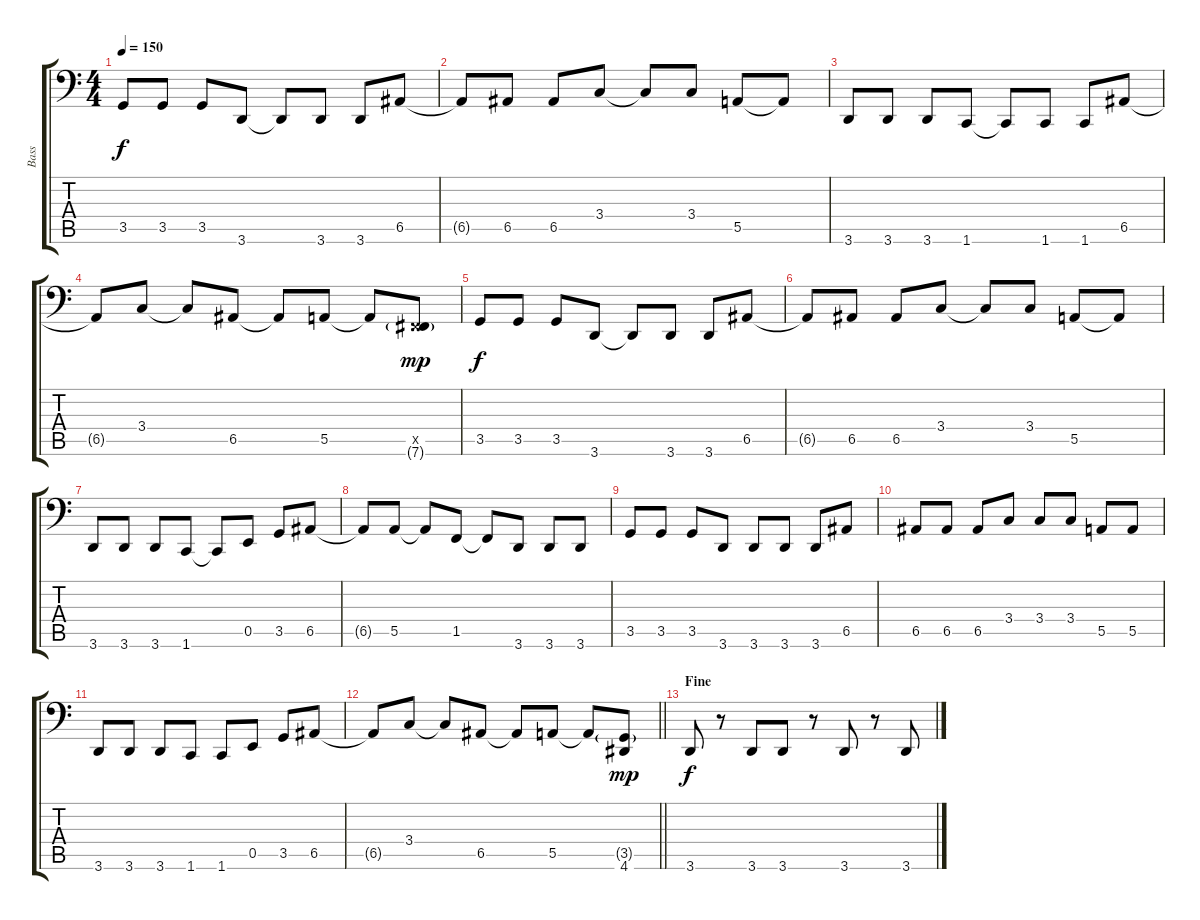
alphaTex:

\track ("Bass" "Bass") {instrument electricbasspick}
\staff {score tabs}
\tuning (C3 G2 D2 A1 E1 B0) {hide}
\ts (4 4)
\tempo 150
\clef f4
\ks c
3.5.8{dy f} 3.5.8 3.5.8 3.6.8 3.6{t}.8 3.6.8 3.6.8 6.5.8 |
6.5{t}.8 6.5.8 6.5.8 3.4.8 3.4{t}.8 3.4.8 5.5.8 5.5{t}.8 |
3.6.8 3.6.8 3.6.8 1.6.8 1.6{t}.8 1.6.8 1.6.8 6.5.8 |
6.5{t}.8 3.4.8 3.4{t}.8 6.5.8 6.5{t}.8 5.5.8 5.5{t}.8 (2.5{x} 7.6{g}).8{dy mp} |
3.5.8{dy f} 3.5.8 3.5.8 3.6.8 3.6{t}.8 3.6.8 3.6.8 6.5.8 |
6.5{t}.8 6.5.8 6.5.8 3.4.8 3.4{t}.8 3.4.8 5.5.8 5.5{t}.8 |
3.6.8 3.6.8 3.6.8 1.6.8 1.6{t}.8 0.5.8 3.5.8 6.5.8 |
6.5{t}.8 5.5.8 5.5{t}.8 1.5.8 1.5{t}.8 3.6.8 3.6.8 3.6.8 |
3.5.8 3.5.8 3.5.8 3.6.8 3.6.8 3.6.8 3.6.8 6.5.8 |
6.5.8 6.5.8 6.5.8 3.4.8 3.4.8 3.4.8 5.5.8 5.5.8 |
3.6.8 3.6.8 3.6.8 1.6.8 1.6.8 0.5.8 3.5.8 6.5.8 |
\barLineRight lightlight
6.5{t}.8 3.4.8 3.4{t}.8 6.5.8 6.5{t}.8 5.5.8 5.5{t}.8 (3.5{g} 4.6).8{dy mp} |
\section ("" "Fine")
3.6.8{dy f} r.8 3.6.8 3.6.8 r.8 3.6.8 r.8 3.6.8
